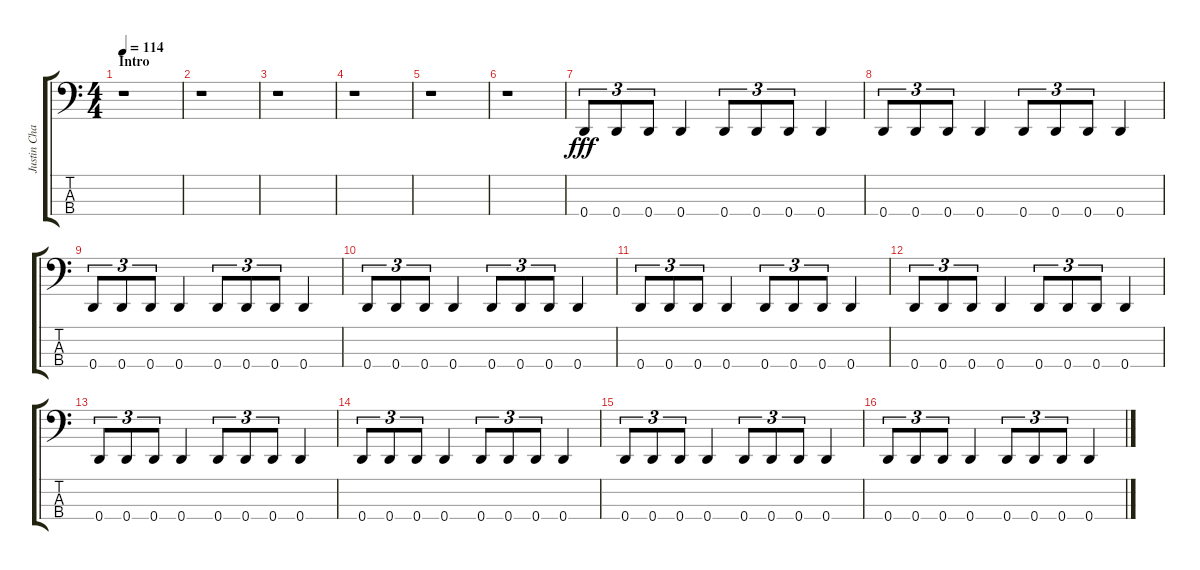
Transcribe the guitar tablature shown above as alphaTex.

\track ("Justin Chancellor" "Justin Cha") {instrument electricbasspick}
\staff {score tabs}
\tuning (G2 D2 A1 D1) {hide}
\ts (4 4)
\section ("" "Intro")
\tempo 114
\clef f4
\ks c
r.1{dy fff volume 0 instrument electricbasspick} |
r.1 |
r.1 |
r.1 |
r.1 |
r.1 |
0.4.8{tu (3 2) volume 2} 0.4.8{tu (3 2)} 0.4.8{tu (3 2)} 0.4.4 0.4.8{tu (3 2)} 0.4.8{tu (3 2)} 0.4.8{tu (3 2)} 0.4.4 |
0.4.8{tu (3 2)} 0.4.8{tu (3 2)} 0.4.8{tu (3 2)} 0.4.4 0.4.8{tu (3 2)} 0.4.8{tu (3 2)} 0.4.8{tu (3 2)} 0.4.4 |
0.4.8{tu (3 2)} 0.4.8{tu (3 2)} 0.4.8{tu (3 2)} 0.4.4 0.4.8{tu (3 2)} 0.4.8{tu (3 2)} 0.4.8{tu (3 2)} 0.4.4 |
0.4.8{tu (3 2)} 0.4.8{tu (3 2)} 0.4.8{tu (3 2)} 0.4.4 0.4.8{tu (3 2)} 0.4.8{tu (3 2)} 0.4.8{tu (3 2)} 0.4.4 |
0.4.8{tu (3 2) volume 4} 0.4.8{tu (3 2)} 0.4.8{tu (3 2)} 0.4.4 0.4.8{tu (3 2)} 0.4.8{tu (3 2)} 0.4.8{tu (3 2)} 0.4.4 |
0.4.8{tu (3 2)} 0.4.8{tu (3 2)} 0.4.8{tu (3 2)} 0.4.4 0.4.8{tu (3 2)} 0.4.8{tu (3 2)} 0.4.8{tu (3 2)} 0.4.4 |
0.4.8{tu (3 2)} 0.4.8{tu (3 2)} 0.4.8{tu (3 2)} 0.4.4 0.4.8{tu (3 2)} 0.4.8{tu (3 2)} 0.4.8{tu (3 2)} 0.4.4 |
0.4.8{tu (3 2)} 0.4.8{tu (3 2)} 0.4.8{tu (3 2)} 0.4.4 0.4.8{tu (3 2)} 0.4.8{tu (3 2)} 0.4.8{tu (3 2)} 0.4.4 |
0.4.8{tu (3 2) volume 6} 0.4.8{tu (3 2)} 0.4.8{tu (3 2)} 0.4.4 0.4.8{tu (3 2)} 0.4.8{tu (3 2)} 0.4.8{tu (3 2)} 0.4.4 |
0.4.8{tu (3 2)} 0.4.8{tu (3 2)} 0.4.8{tu (3 2)} 0.4.4 0.4.8{tu (3 2)} 0.4.8{tu (3 2)} 0.4.8{tu (3 2)} 0.4.4
